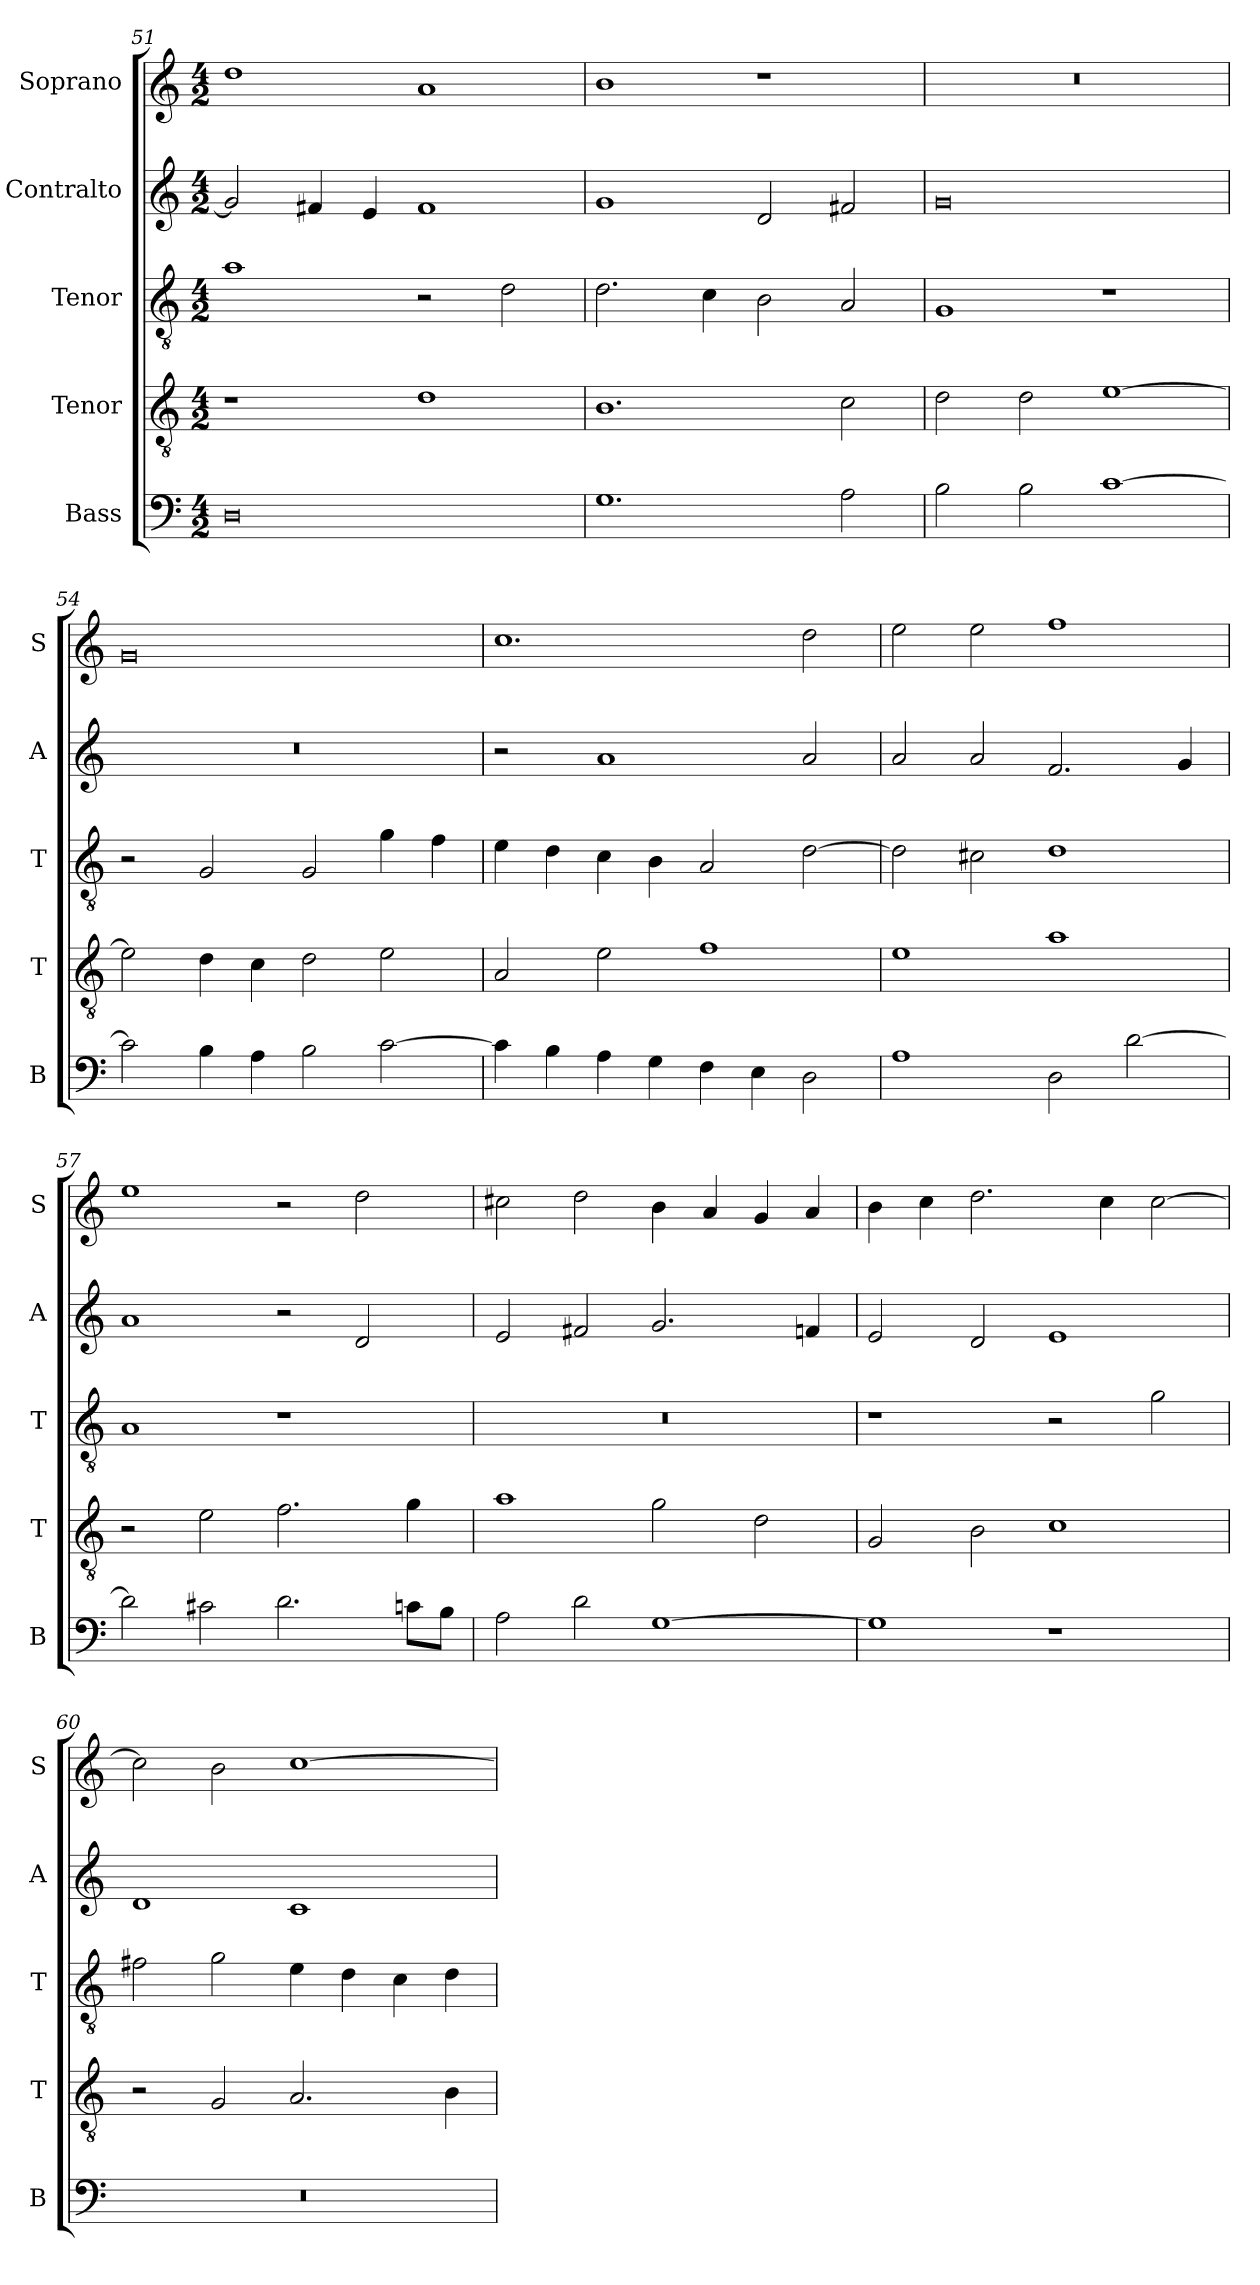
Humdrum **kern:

**kern	**kern	**kern	**kern	**kern
*part5	*part4	*part3	*part2	*part1
*staff5	*staff4	*staff3	*staff2	*staff1
*I"Bass	*I"Tenor	*I"Tenor	*I"Contralto	*I"Soprano
*I'B	*I'T	*I'T	*I'A	*I'S
*clefF4	*clefGv2	*clefGv2	*clefG2	*clefG2
*k[]	*k[]	*k[]	*k[]	*k[]
*C:ion	*C:ion	*C:ion	*C:ion	*C:ion
*M4/2	*M4/2	*M4/2	*M4/2	*M4/2
=51	=51	=51	=51	=51
0D	1r	1a	2g]	1dd
.	.	.	4f#X	.
.	.	.	4e	.
.	1d	2r	1f#	1a
.	.	2d	.	.
=52	=52	=52	=52	=52
1.G	1.B	2.d	1g	1b
.	.	4c	.	.
.	.	2B	2d	1r
2A	2c	2A	2f#X	.
=53	=53	=53	=53	=53
2B	2d	1G	0g	0r
2B	2d	.	.	.
[1c	[1e	1r	.	.
=54	=54	=54	=54	=54
2c]	2e]	2r	0r	0g
4B	4d	2G	.	.
4A	4c	.	.	.
2B	2d	2G	.	.
[2c	2e	4g	.	.
.	.	4f	.	.
=55	=55	=55	=55	=55
4c]	2A	4e	2r	1.cc
4B	.	4d	.	.
4A	2e	4c	1a	.
4G	.	4B	.	.
4F	1f	2A	.	.
4E	.	.	.	.
2D	.	[2d	2a	2dd
=56	=56	=56	=56	=56
1A	1e	2d]	2a	2ee
.	.	2c#X	2a	2ee
2D	1a	1d	2.f	1ff
[2d	.	.	.	.
.	.	.	4g	.
=57	=57	=57	=57	=57
2d]	2r	1A	1a	1ee
2c#X	2e	.	.	.
2.d	2.f	1r	2r	2r
.	.	.	2d	2dd
8cn\L	4g	.	.	.
8B\J	.	.	.	.
=58	=58	=58	=58	=58
2A	1a	0r	2e	2cc#X
2d	.	.	2f#X	2dd
[1G	2g	.	2.g	4b
.	.	.	.	4a
.	2d	.	.	4g
.	.	.	4fn	4a
=59	=59	=59	=59	=59
1G]	2G	1r	2e	4b
.	.	.	.	4cc
.	2B	.	2d	2.dd
1r	1c	2r	1e	.
.	.	.	.	4cc
.	.	2g	.	[2cc
=60	=60	=60	=60	=60
0r	2r	2f#X	1d	2cc]
.	2G	2g	.	2b
.	2.A	4e	1c	[1cc
.	.	4d	.	.
.	.	4c	.	.
.	4B	4d	.	.
=	=	=	=	=
*-	*-	*-	*-	*-
